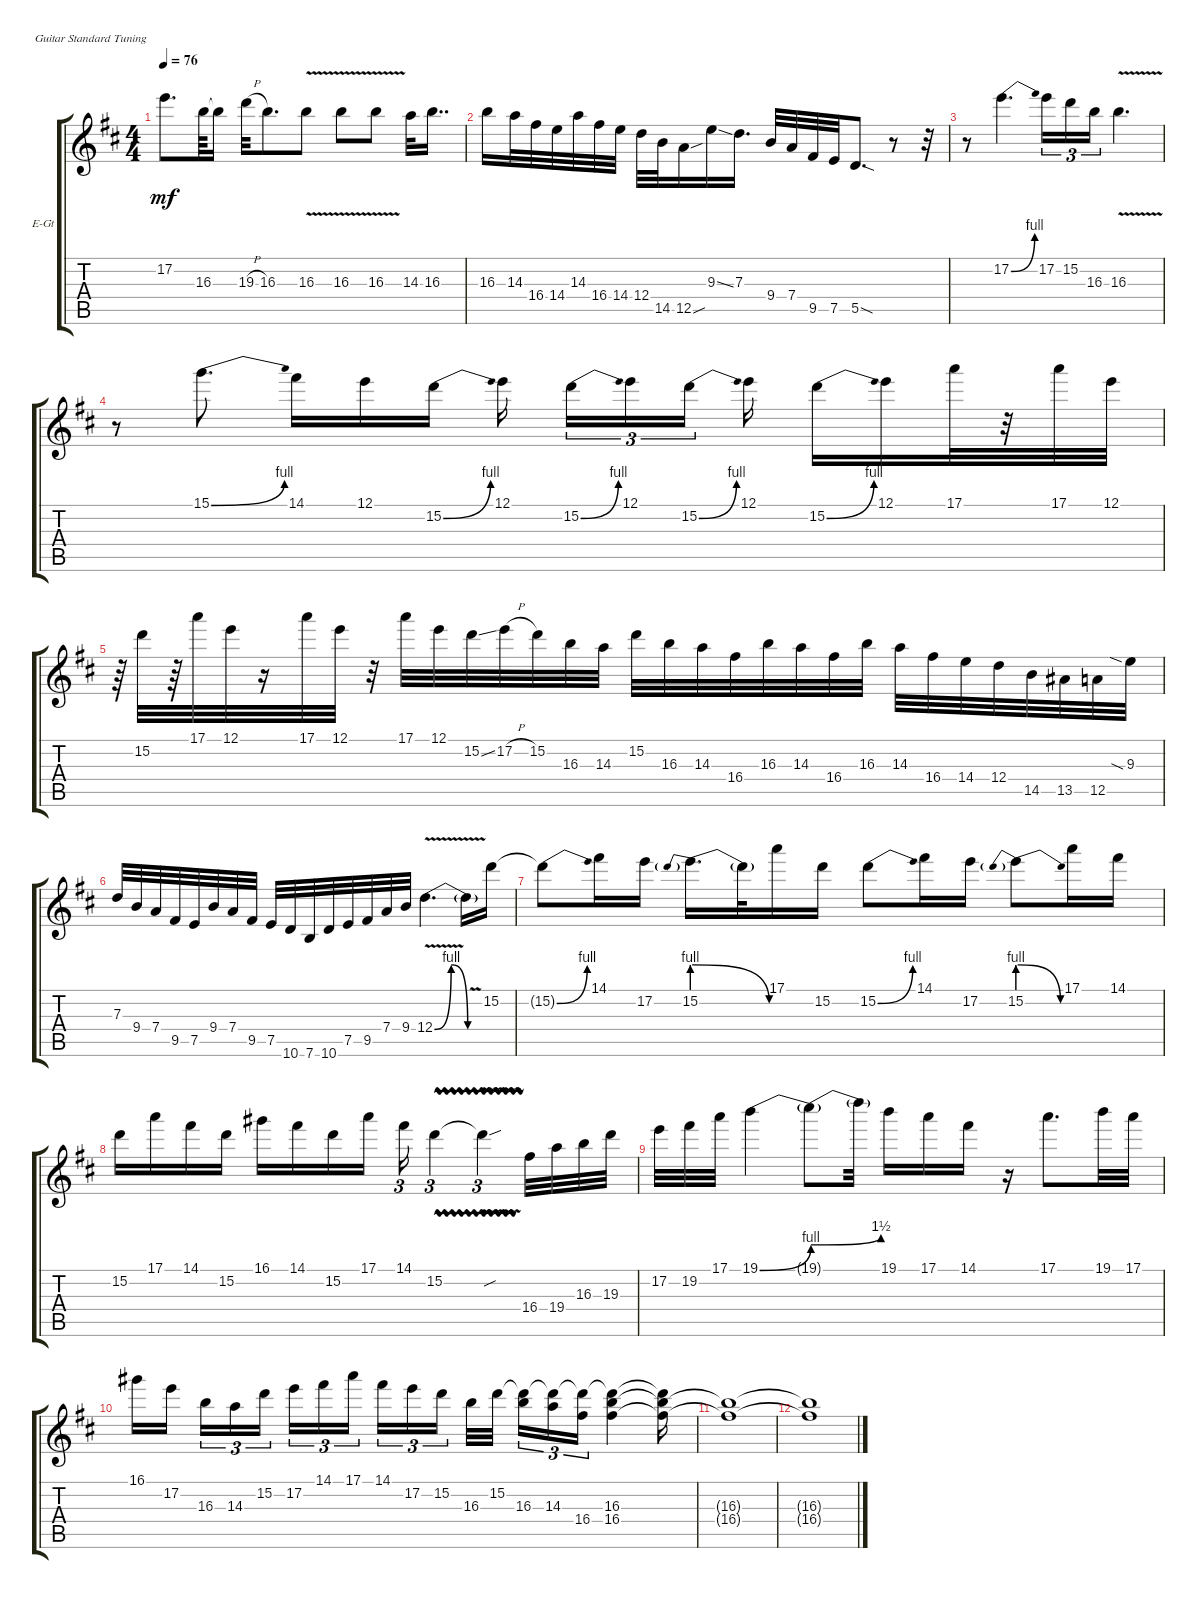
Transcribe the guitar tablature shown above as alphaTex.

\defaultSystemsLayout 4
\bracketExtendMode groupsimilarinstruments
\firstSystemTrackNameOrientation horizontal
\otherSystemsTrackNameOrientation horizontal
\track ("Lead Guitar" "E-Gt") {mute instrument distortionguitar}
\staff {score tabs}
\tuning (E4 B3 G3 D3 A2 E2)
\ts (4 4)
\tempo 76
\clef g2
\ks bminor
17.2{t}.8{d dy mf} 16.3.64 16.3{t}.16 19.3{h}.32 16.3.8{d} 16.3{v}.8 16.3{v}.8 16.3{v}.8 14.3.32 16.3.16{dd} |
16.3.16 14.3.32 16.4.32 14.4.32 14.3.32 16.4.32 14.4.32 12.4.32 14.5.32 12.5{sou}.16 9.3{ss}.16 7.3.16{d} 9.4.32 7.4.32 9.5.32 7.5.32 5.5{sod}.8{d} r.8 r.32 |
r.8 17.2{be (bend 0 0 57.599999999999994 4)}.4{d} 17.2.16{tu (3 2)} 15.2.16{tu (3 2)} 16.3.16{tu (3 2)} 16.3{v}.4{d} |
r.8 15.1{be (bend 0 0 37.199999999999996 4)}.8{d} 14.1.16 12.1.16 15.2{be (bend 0 0 15 4)}.16 12.1.16 15.2{be (bend 0 0 15 4)}.16{tu (3 2)} 12.1.16{tu (3 2)} 15.2{be (bend 0 0 15 4)}.16{tu (3 2)} 12.1.16 15.2{be (bend 0 0 15 4)}.16 12.1.16 17.1.32 r.32 17.1.32 12.1.32 |
r.64 15.2.32 r.64 17.1.32 12.1.32 r.16 17.1.32 12.1.32 r.32 17.1.32 12.1.32 15.2{ss}.32 17.2{h}.32 15.2.32 16.3.32 14.3.32 15.2.32 16.3.32 14.3.32 16.4.32 16.3.32 14.3.32 16.4.32 16.3.32 14.3.32 16.4.32 14.4.32 12.4.32 14.5.32 13.5.32 12.5.32 9.3{sia}.32 |
\scale
0.61249 7.3.32 9.4.32 7.4.32 9.5.32 7.5.32 9.4.32 7.4.32 9.5.32 7.5.32 10.6.32 7.6.32 10.6.32 7.5.32 9.5.32 7.4.32 9.4.32 12.4{be (bendrelease 0 0 1.2 4 4.8 4 9.6 0) v}.4{d} 12.4{v t}.16 15.2.16 |
\scale
0.38765 15.2{be (bend 0 0 15 4) t}.8 14.1.16 17.2.16 15.2{be (prebendrelease 0 4 34.8 0)}.16{d} 15.2{t}.32 17.1.16 15.2.16 15.2{be (bend 0 0 16.8 4)}.8 14.1.16 17.2.16 15.2{be (prebendrelease 0 4 34.8 0)}.8 17.1.16 14.1.16 |
\scale
0.605851 15.2.16 17.1.16 14.1.16 15.2.16 16.1.16 14.1.16 15.2.16 17.1.16 14.1.16{tu (3 2)} 15.2{vw}.4{tu (3 2)} 15.2{v sou t}.4{tu (3 2)} 16.4.32 19.4.32 16.3.32 19.3.32 |
\scale
0.392747 17.2.32 19.2.32 17.1.32 19.1{be (bend 0 0 10.2 4)}.4 19.1{be (bend 0 4 13.799999999999999 6) t}.8 19.1{t}.32 19.1.16 17.1.16 14.1.16 r.16 17.1.8{d} 19.1.32 17.1.32 |
16.1.16 17.2.16 16.3.16{tu (3 2)} 14.3.16{tu (3 2)} 15.2.16{tu (3 2)} 17.2.16{tu (3 2)} 14.1.16{tu (3 2)} 17.1.16{tu (3 2)} 14.1.16{tu (3 2)} 17.2.16{tu (3 2)} 15.2.16{tu (3 2)} 16.3.32 15.2.32 (16.3 15.2{t}).16{tu (3 2)} (14.3 15.2{t}).16{tu (3 2)} (16.4 15.2{t}).16{tu (3 2)} (16.4 16.3 15.2{t}).4 (16.4{t} 16.3{t} 15.2{t}).16 |
(16.4{t} 16.3{t}).1 |
(16.4{t} 16.3{t}).1
